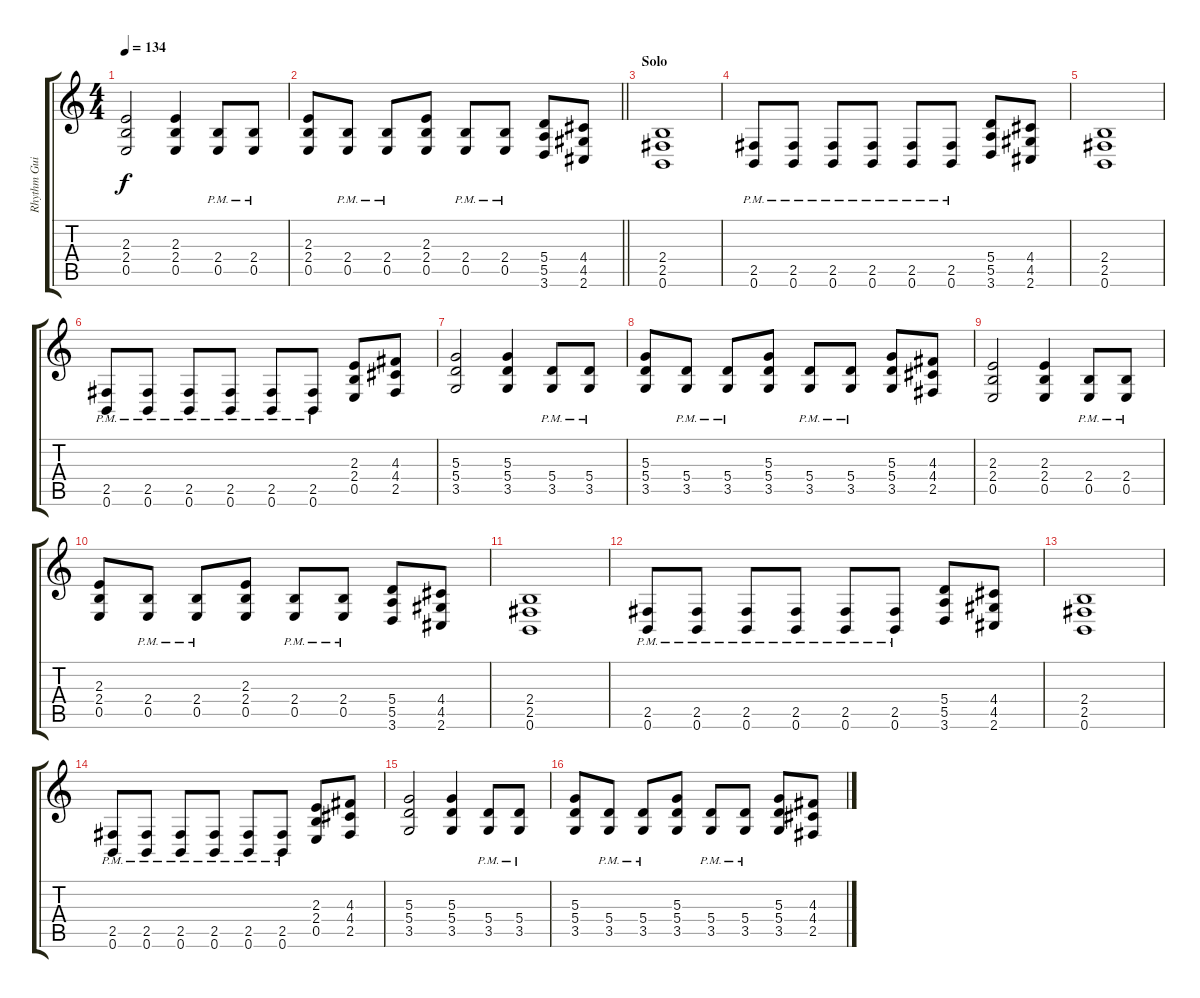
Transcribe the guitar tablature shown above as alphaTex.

\track ("Rhythm Guitar" "Rhythm Gui") {instrument distortionguitar}
\staff {score tabs}
\tuning (B3 Gb3 D3 A2 E2 B1) {hide}
\ts (4 4)
\tempo 134
\clef g2
\ks c
(2.3 2.4 0.5).2{dy f} (2.3 2.4 0.5).4 (2.4{pm} 0.5{pm}).8 (2.4{pm} 0.5{pm}).8 |
\barLineRight lightlight
(2.3 2.4 0.5).8 (2.4{pm} 0.5{pm}).8 (2.4{pm} 0.5{pm}).8 (2.3 2.4 0.5).8 (2.4{pm} 0.5{pm}).8 (2.4{pm} 0.5{pm}).8 (5.4 5.5 3.6).8 (4.4 4.5 2.6).8 |
\section ("" "Solo")
(2.4 2.5 0.6).1 |
(2.5{pm} 0.6{pm}).8 (2.5{pm} 0.6{pm}).8 (2.5{pm} 0.6{pm}).8 (2.5{pm} 0.6{pm}).8 (2.5{pm} 0.6{pm}).8 (2.5{pm} 0.6{pm}).8 (5.4 5.5 3.6).8 (4.4 4.5 2.6).8 |
(2.4 2.5 0.6).1 |
(2.5{pm} 0.6{pm}).8 (2.5{pm} 0.6{pm}).8 (2.5{pm} 0.6{pm}).8 (2.5{pm} 0.6{pm}).8 (2.5{pm} 0.6{pm}).8 (2.5{pm} 0.6{pm}).8 (2.3 2.4 0.5).8 (4.3 4.4 2.5).8 |
(5.3 5.4 3.5).2 (5.3 5.4 3.5).4 (5.4{pm} 3.5{pm}).8 (5.4{pm} 3.5{pm}).8 |
(5.3 5.4 3.5).8 (5.4{pm} 3.5{pm}).8 (5.4{pm} 3.5{pm}).8 (5.3 5.4 3.5).8 (5.4{pm} 3.5{pm}).8 (5.4{pm} 3.5{pm}).8 (5.3 5.4 3.5).8 (4.3 4.4 2.5).8 |
(2.3 2.4 0.5).2 (2.3 2.4 0.5).4 (2.4{pm} 0.5{pm}).8 (2.4{pm} 0.5{pm}).8 |
(2.3 2.4 0.5).8 (2.4{pm} 0.5{pm}).8 (2.4{pm} 0.5{pm}).8 (2.3 2.4 0.5).8 (2.4{pm} 0.5{pm}).8 (2.4{pm} 0.5{pm}).8 (5.4 5.5 3.6).8 (4.4 4.5 2.6).8 |
(2.4 2.5 0.6).1 |
(2.5{pm} 0.6{pm}).8 (2.5{pm} 0.6{pm}).8 (2.5{pm} 0.6{pm}).8 (2.5{pm} 0.6{pm}).8 (2.5{pm} 0.6{pm}).8 (2.5{pm} 0.6{pm}).8 (5.4 5.5 3.6).8 (4.4 4.5 2.6).8 |
(2.4 2.5 0.6).1 |
(2.5{pm} 0.6{pm}).8 (2.5{pm} 0.6{pm}).8 (2.5{pm} 0.6{pm}).8 (2.5{pm} 0.6{pm}).8 (2.5{pm} 0.6{pm}).8 (2.5{pm} 0.6{pm}).8 (2.3 2.4 0.5).8 (4.3 4.4 2.5).8 |
(5.3 5.4 3.5).2 (5.3 5.4 3.5).4 (5.4{pm} 3.5{pm}).8 (5.4{pm} 3.5{pm}).8 |
(5.3 5.4 3.5).8 (5.4{pm} 3.5{pm}).8 (5.4{pm} 3.5{pm}).8 (5.3 5.4 3.5).8 (5.4{pm} 3.5{pm}).8 (5.4{pm} 3.5{pm}).8 (5.3 5.4 3.5).8 (4.3 4.4 2.5).8
